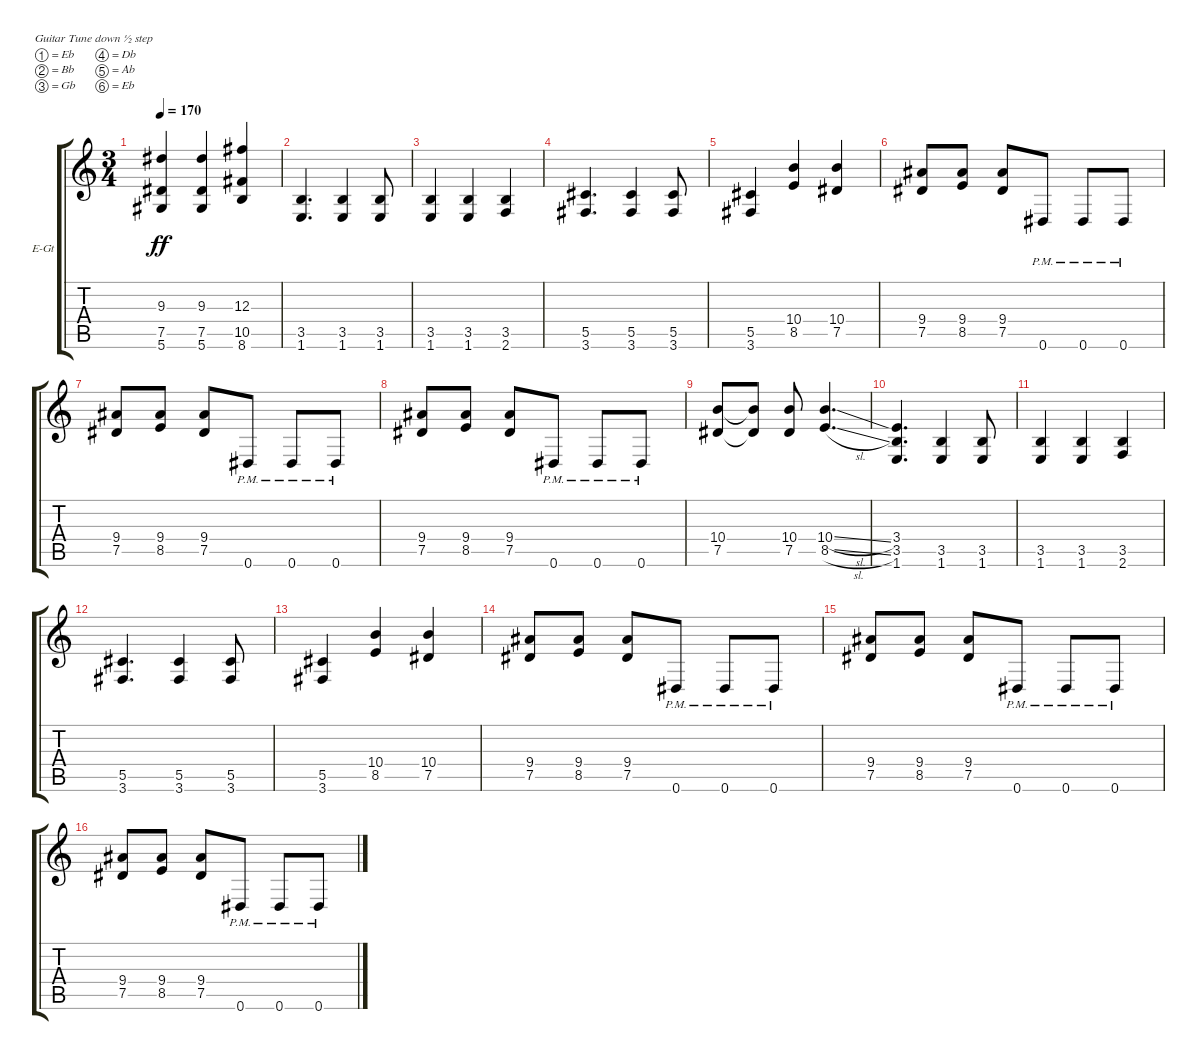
\bracketExtendMode groupsimilarinstruments
\firstSystemTrackNameOrientation horizontal
\otherSystemsTrackNameOrientation horizontal
\track ("Kaleb - Rhythm" "E-Gt") {instrument distortionguitar}
\staff {score tabs}
\tuning (Eb4 Bb3 Gb3 Db3 Ab2 Eb2)
\ts (3 4)
\tempo 170
\clef g2
\ks c
(5.6 7.5 9.3).4{dy ff} (5.6 7.5 9.3).4 (8.6 10.5 12.3).4 |
(1.6 3.5).4{d} (1.6 3.5).4 (1.6 3.5).8 |
(1.6 3.5).4 (1.6 3.5).4 (2.6 3.5).4 |
(3.6 5.5).4{d} (3.6 5.5).4 (3.6 5.5).8 |
(3.6 5.5).4 (8.5 10.4).4 (7.5 10.4).4 |
(7.5 9.4).8 (8.5 9.4).8 (7.5 9.4).8 0.6{pm}.8 0.6{pm}.8 0.6{pm}.8 |
(7.5 9.4).8 (8.5 9.4).8 (7.5 9.4).8 0.6{pm}.8 0.6{pm}.8 0.6{pm}.8 |
(7.5 9.4).8 (8.5 9.4).8 (7.5 9.4).8 0.6{pm}.8 0.6{pm}.8 0.6{pm}.8 |
(10.4 7.5).8 (10.4{t} 7.5{t}).8 (10.4 7.5).8 (10.4{sl} 8.5{sl}).4{d} |
(1.6 3.5 3.4).4{d} (1.6 3.5).4 (1.6 3.5).8 |
(1.6 3.5).4 (1.6 3.5).4 (2.6 3.5).4 |
(3.6 5.5).4{d} (3.6 5.5).4 (3.6 5.5).8 |
(3.6 5.5).4 (8.5 10.4).4 (7.5 10.4).4 |
(7.5 9.4).8 (8.5 9.4).8 (7.5 9.4).8 0.6{pm}.8 0.6{pm}.8 0.6{pm}.8 |
(7.5 9.4).8 (8.5 9.4).8 (7.5 9.4).8 0.6{pm}.8 0.6{pm}.8 0.6{pm}.8 |
(7.5 9.4).8 (8.5 9.4).8 (7.5 9.4).8 0.6{pm}.8 0.6{pm}.8 0.6{pm}.8
